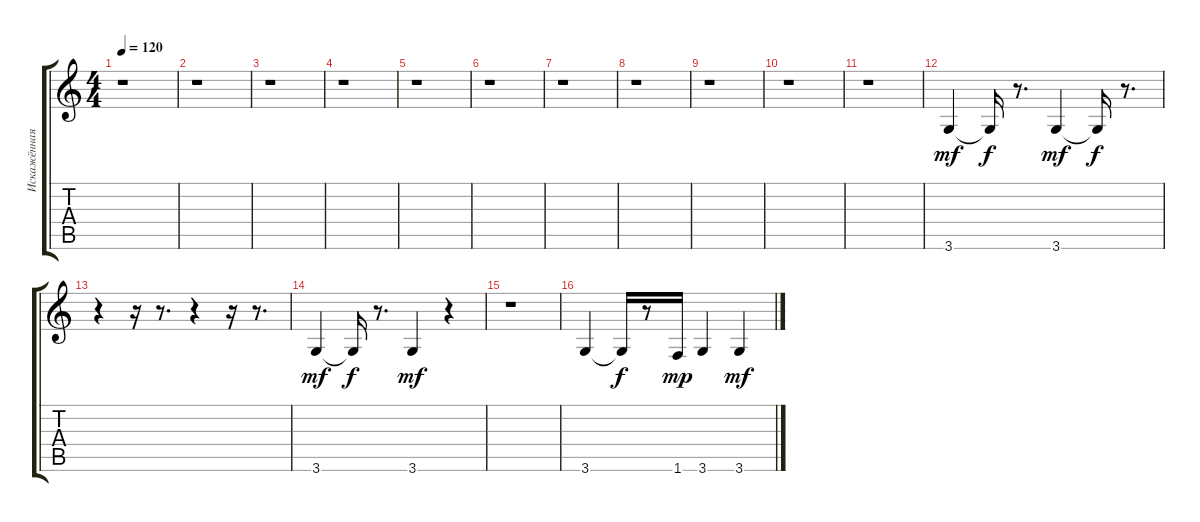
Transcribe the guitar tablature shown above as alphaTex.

\track ("Искажённая Гитара" "Искажённая") {instrument distortionguitar}
\staff {score tabs}
\tuning (E4 B3 G3 D3 A2 E2) {hide}
\ts (4 4)
\tempo 120
\clef g2
\ks c
r.1{dy mf} |
r.1 |
r.1 |
r.1 |
r.1 |
r.1 |
r.1 |
r.1 |
r.1 |
r.1 |
r.1 |
3.6.4 3.6{t}.16{dy f} r.8{d} 3.6.4{dy mf} 3.6{t}.16{dy f} r.8{d} |
r.4 r.16 r.8{d} r.4 r.16 r.8{d} |
3.6.4{dy mf} 3.6{t}.16{dy f} r.8{d} 3.6.4{dy mf} r.4 |
r.1 |
3.6.4 3.6{t}.16{dy f} r.8 1.6.16{dy mp} 3.6.4 3.6.4{dy mf}
